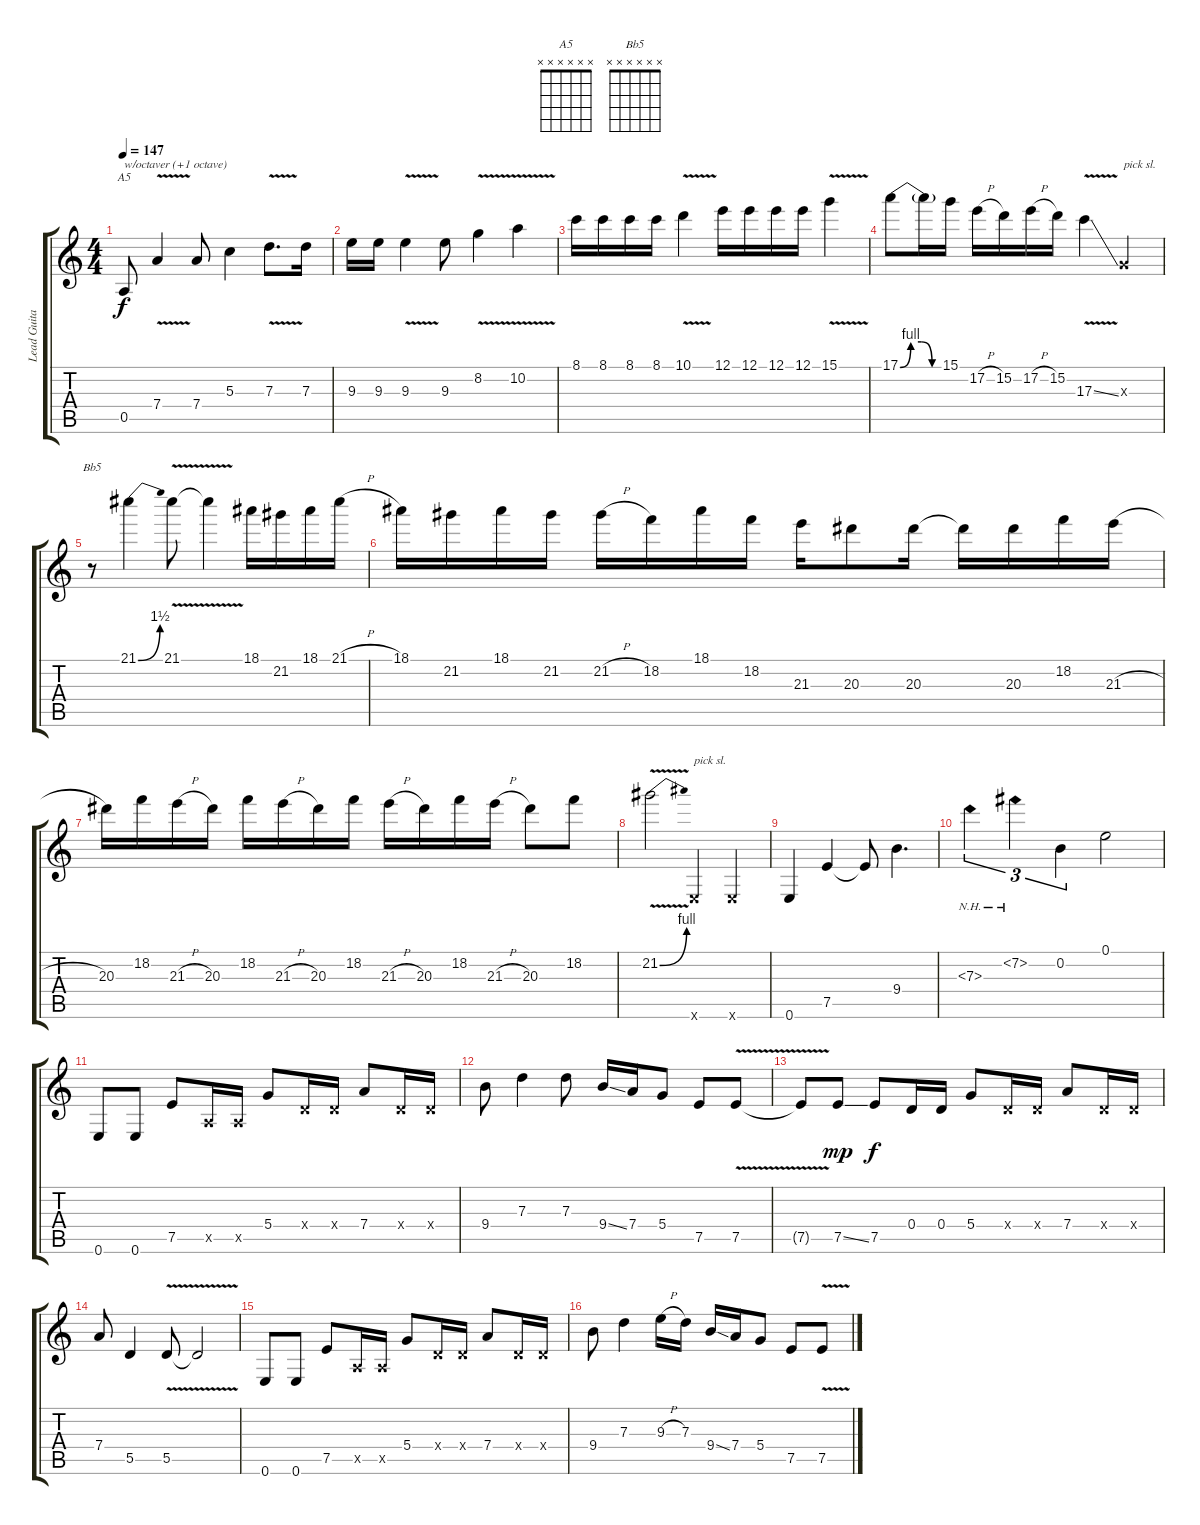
\track ("Lead Guitar" "Lead Guita") {instrument distortionguitar}
\staff {score tabs}
\tuning (E4 B3 G3 D3 A2 E2) {hide}
\chord ("A5" x x x x x x)
\chord ("Bb5" x x x x x x)
\ts (4 4)
\tempo 147
\clef g2
\ks c
0.5.8{ch "A5" txt "w/octaver (+1 octave)" dy f} 7.4{v}.4 7.4.8 5.3.4 7.3{v}.8{d} 7.3.16 |
9.3.16 9.3.16 9.3{v}.4 9.3.8 8.2{v}.4 10.2{v}.4 |
8.1.16 8.1.16 8.1.16 8.1.16 10.1{v}.4 12.1.16 12.1.16 12.1.16 12.1.16 15.1{v}.4 |
17.1{be (custom 0 0 15 4 30 4 45 0 60 0)}.8 17.1{t}.16 15.1.16 17.2{h}.16 15.2.16 17.2{h}.16 15.2.16 17.3{v ss}.4 0.3{x}.4{txt "pick sl."} |
r.8{ch "Bb5"} 21.1{be (bend 0 0 60 6)}.4 21.1{v}.8 21.1{t}.4 18.1.16 21.2.16 18.1.16 21.1{h}.16 |
18.1.16 21.2.16 18.1.16 21.2.16 21.2{h}.16 18.2.16 18.1.16 18.2.16 21.3.16 20.3.8 20.3.16 20.3{t}.16 20.3.16 18.2.16 21.3{h}.16 |
20.3.16 18.2.16 21.3{h}.16 20.3.16 18.2.16 21.3{h}.16 20.3.16 18.2.16 21.3{h}.16 20.3.16 18.2.16 21.3{h}.16 20.3.8 18.2.8 |
21.2{be (bend 0 0 60 4) v}.2 0.6{x}.4{txt "pick sl."} 0.6{x}.4 |
0.6.4 7.5.4 7.5{t}.8 9.4.4{d} |
7.3{nh}.4{tu (3 2)} 7.2{nh}.4{tu (3 2)} 0.2.4{tu (3 2)} 0.1.2 |
0.6.8 0.6.8 7.5.8 0.5{x}.16 0.5{x}.16 5.4.8 0.4{x}.16 0.4{x}.16 7.4.8 0.4{x}.16 0.4{x}.16 |
9.4.8 7.3.4 7.3.8 9.4{ss}.16 7.4.16 5.4.8 7.5.8 7.5{v}.8 |
7.5{t}.8 7.5{ss}.8{dy mp} 7.5.8{dy f} 0.4.16 0.4.16 5.4.8 0.4{x}.16 0.4{x}.16 7.4.8 0.4{x}.16 0.4{x}.16 |
7.4.8 5.5.4 5.5{v}.8 5.5{t}.2 |
0.6.8 0.6.8 7.5.8 0.5{x}.16 0.5{x}.16 5.4.8 0.4{x}.16 0.4{x}.16 7.4.8 0.4{x}.16 0.4{x}.16 |
9.4.8 7.3.4 9.3{h}.16 7.3.16 9.4{ss}.16 7.4.16 5.4.8 7.5.8 7.5{v}.8
